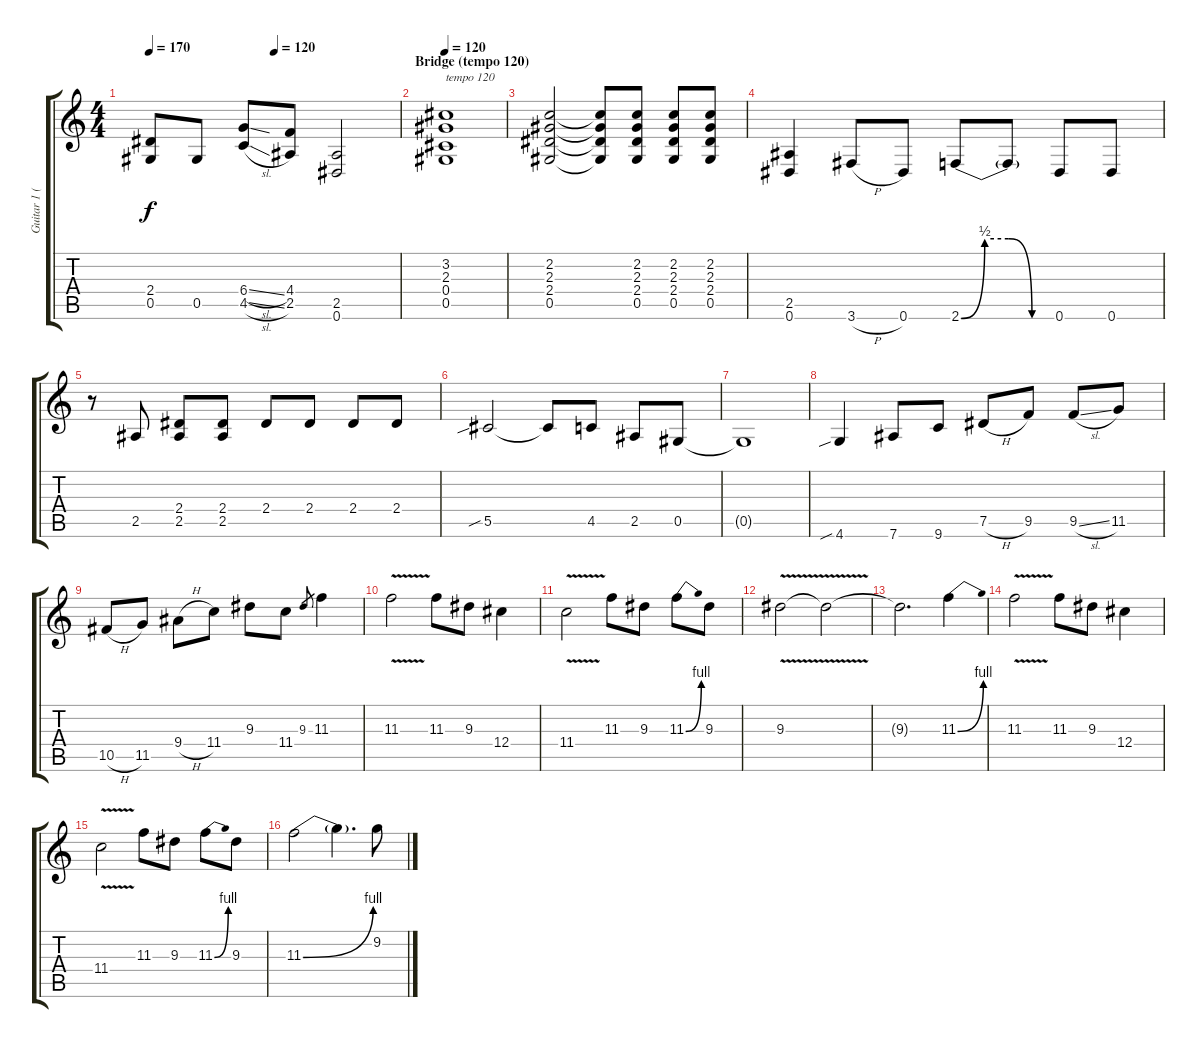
\track ("Guitar 1 (Slash)" "Guitar 1 (") {instrument overdrivenguitar}
\staff {score tabs}
\tuning (Eb4 Bb3 Gb3 Db3 Ab2 Eb2) {hide}
\ts (4 4)
\tempo 170
\tempo (120 0.5)
\clef g2
\ks c
(2.4{t} 0.5{t}).8{dy f} 0.5.8 (6.4{sl} 4.5{sl}).8 (4.4 2.5).8 (2.5 0.6).2 |
\section ("" "Bridge (tempo 120)")
\tempo 120
(3.2 2.3 0.4 0.5).1{txt "tempo 120"} |
(2.2 2.3 2.4 0.5).2 (2.2{t} 2.3{t} 2.4{t} 0.5{t}).8 (2.2 2.3 2.4 0.5).8 (2.2 2.3 2.4 0.5).8 (2.2 2.3 2.4 0.5).8 |
(2.5 0.6).4 3.6{h}.8 0.6.8 2.6{be (custom 0 0 15 2 30 2 45 0 60 0)}.8 2.6{t}.8 0.6.8 0.6.8 |
r.8 2.5.8 (2.4 2.5).8 (2.4 2.5).8 2.4.8 2.4.8 2.4.8 2.4.8 |
5.5{sib}.2 5.5{t}.8 4.5.8 2.5.8 0.5.8 |
0.5{t}.1 |
4.6{sib}.4 7.6.8 9.6.8 7.5{h}.8 9.5.8 9.5{sl}.8 11.5.8 |
10.5{h}.8 11.5.8 9.4{h}.8 11.4.8 9.3.8 11.4.8 9.3.8{gr} 11.3.4 |
11.3{v}.2 11.3.8 9.3.8 12.4.4 |
11.4{v}.2 11.3.8 9.3.8 11.3{be (bend 0 0 60 4)}.8 9.3.8 |
9.3{v}.2 9.3{t}.2 |
9.3{t}.2{d} 11.3{be (bend 0 0 60 4)}.4 |
11.3{v}.2 11.3.8 9.3.8 12.4.4 |
11.4{v}.2 11.3.8 9.3.8 11.3{be (bend 0 0 60 4)}.8 9.3.8 |
11.3{be (bend 0 0 60 4)}.2 11.3{t}.4{d} 9.2.8
